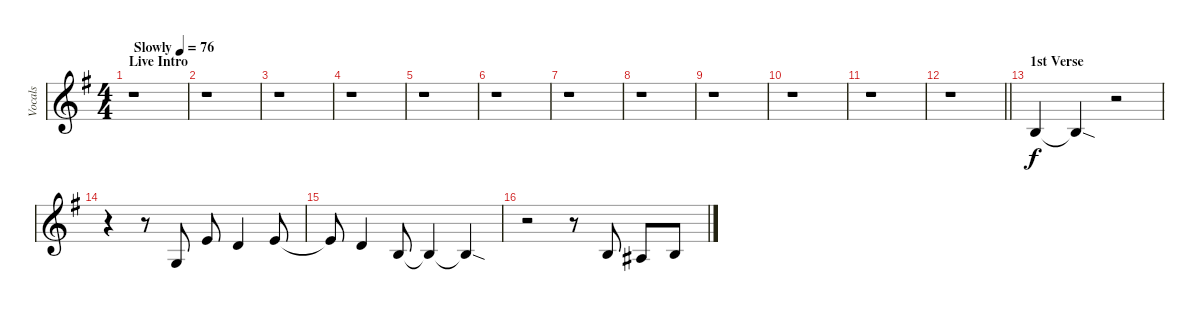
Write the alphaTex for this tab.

\track ("Vocals" "Vocals") {instrument oboe}
\staff {score}
\tuning (E4 B3 G3 D3 A2 E2) {hide}
\ts (4 4)
\section ("" "Live Intro")
\tempo (76 "Slowly")
\clef g2
\ks eminor
r.1{dy f instrument oboe} |
r.1 |
r.1 |
r.1 |
r.1 |
r.1 |
r.1 |
r.1 |
r.1 |
r.1 |
r.1 |
\barLineRight lightlight
r.1 |
\section ("" "1st Verse")
4.3.4 4.3{sod t}.4 r.2 |
r.4 r.8 0.3.8 0.1.8 3.2.4 0.1.8 |
0.1{t}.8 3.2.4 0.2.8 0.2{t}.4 0.2{sod t}.4 |
r.2 r.8 0.2.8 3.3.8 0.2.8
